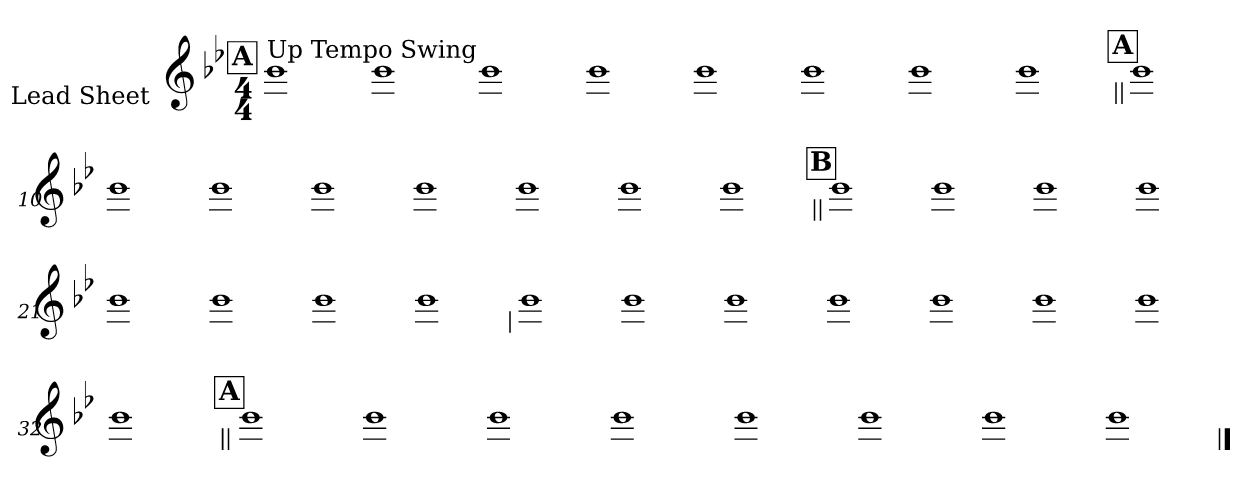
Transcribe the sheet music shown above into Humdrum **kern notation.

**kern
*part1
*staff1
*I"Lead Sheet
*stria0
*clefG2
*k[b-e-]
*g:
*M4/4
!!LO:REH:place=s1:a:t=A
=1||
!LO:TX:a:t=Up Tempo Swing
1b-
=2-
1b-
=3-
1b-
=4-
1b-
=5-
1b-
=6-
1b-
=7-
1b-
=8-
1b-
!!LO:LB:g=z
!!LO:REH:place=s1:a:t=A
=9||
1b-
=10-
1b-
=11-
1b-
=12-
1b-
=13-
1b-
=14-
1b-
=15-
1b-
=16-
1b-
!!LO:LB:g=z
!!LO:REH:place=s1:a:t=B
=17||
1b-
=18-
1b-
=19-
1b-
=20-
1b-
=21-
1b-
=22-
1b-
=23-
1b-
=24-
1b-
!!LO:LB:g=z
=25
1b-
=26-
1b-
=27-
1b-
=28-
1b-
=29-
1b-
=30-
1b-
=31-
1b-
=32-
1b-
!!LO:LB:g=z
!!LO:REH:place=s1:a:t=A
=33||
1b-
=34-
1b-
=35-
1b-
=36-
1b-
=37-
1b-
=38-
1b-
=39-
1b-
=40-
1b-
==
*-
